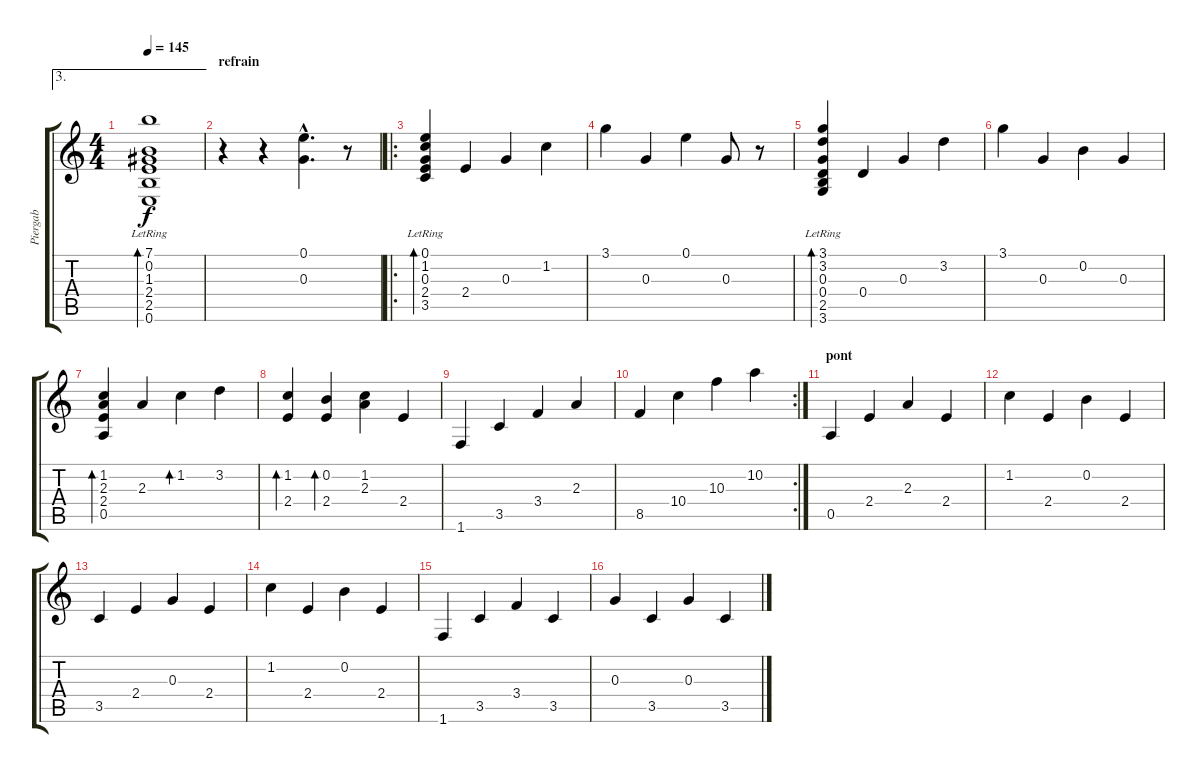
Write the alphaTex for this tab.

\track ("Piergab" "Piergab") {instrument electricguitarmuted}
\staff {score tabs}
\tuning (E4 B3 G3 D3 A2 E2) {hide}
\ae 3
\ts (4 4)
\tempo 145
\clef g2
\ks c
(7.1{lr} 0.2{lr} 1.3{lr} 2.4 2.5{lr} 0.6{lr}).1{bd 480 dy f} |
\section ("" "refrain")
r.4{volume 7 instrument acousticguitarsteel} r.4 (0.1{hac} 0.3{hac}).4{d} r.8 |
\ro
(0.1{lr} 1.2 0.3 2.4 3.5).4{bd 120} 2.4.4 0.3.4 1.2.4 |
3.1.4 0.3.4 0.1.4 0.3.8 r.8 |
(3.1{lr} 3.2{lr} 0.3{lr} 0.4{lr} 2.5{lr} 3.6{lr}).4{bd 120} 0.4.4 0.3.4 3.2.4 |
3.1.4 0.3.4 0.2.4 0.3.4 |
(1.2 2.3 2.4 0.5).4{bd 120} 2.3.4 1.2.4{bd 480} 3.2.4 |
(1.2 2.4).4{bd 120} (0.2 2.4).4{bd 120} (1.2 2.3).4 2.4.4 |
1.6.4 3.5.4 3.4.4 2.3.4 |
\rc 2
8.5.4 10.4.4 10.3.4 10.2.4 |
\section ("" "pont")
0.5.4{balance 3 instrument guitarharmonics} 2.4.4 2.3.4 2.4.4 |
1.2.4 2.4.4 0.2.4 2.4.4 |
3.5.4 2.4.4 0.3.4 2.4.4 |
1.2.4 2.4.4 0.2.4 2.4.4 |
1.6.4 3.5.4 3.4.4 3.5.4 |
0.3.4 3.5.4 0.3.4 3.5.4
